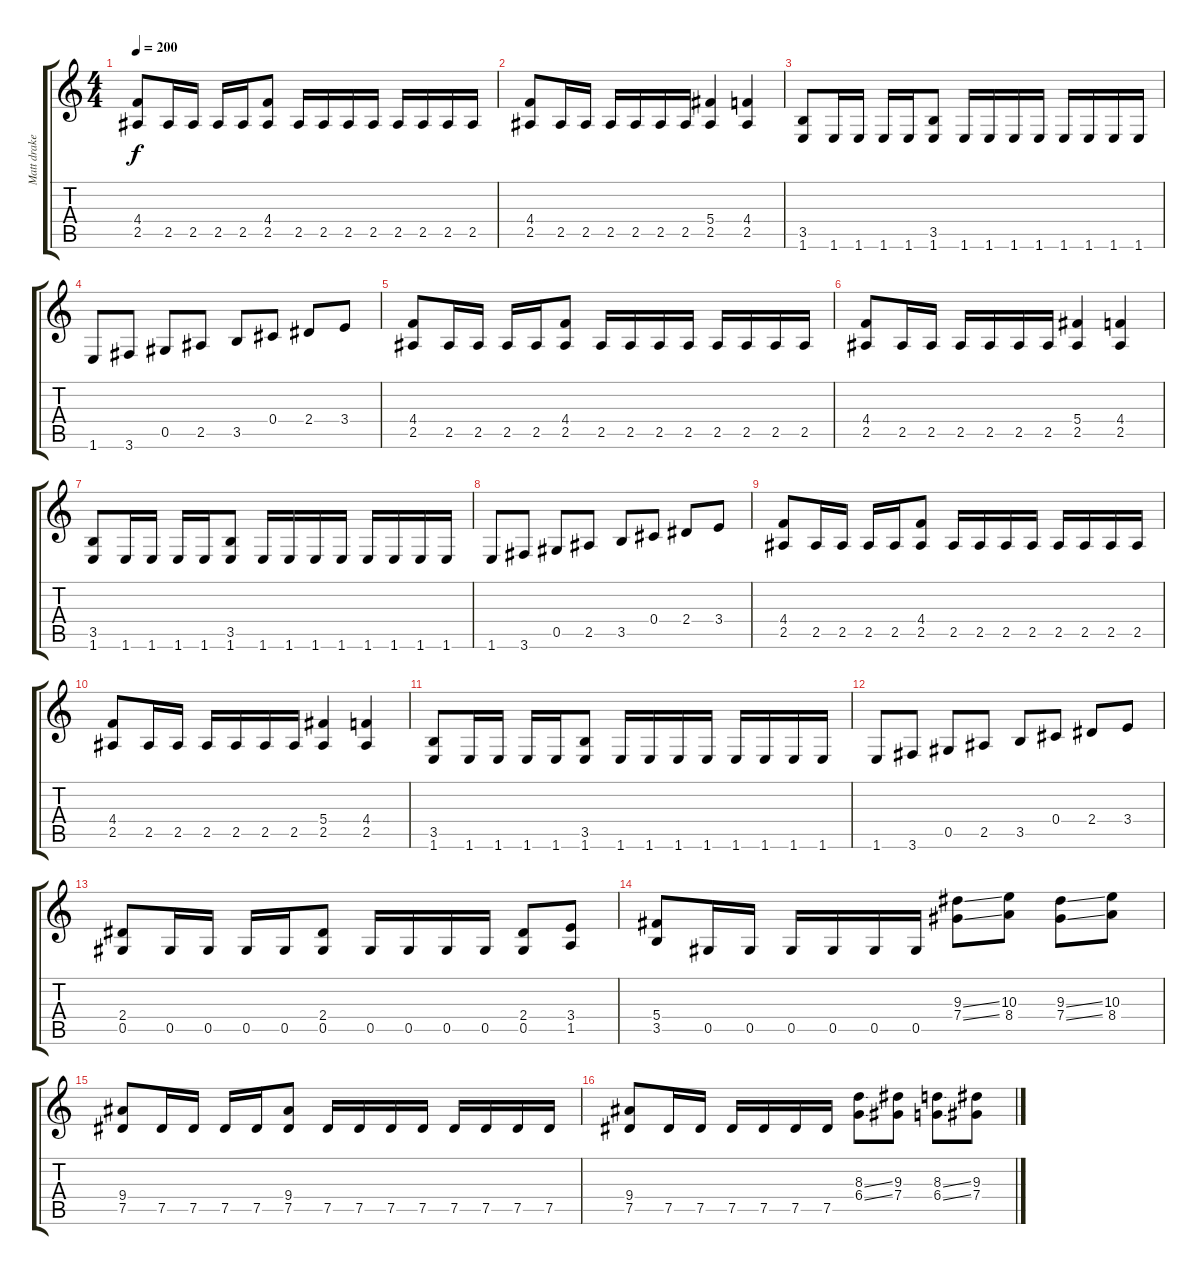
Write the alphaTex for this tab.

\track ("Matt drake" "Matt drake") {instrument distortionguitar}
\staff {score tabs}
\tuning (Eb4 Bb3 Gb3 Db3 Ab2 Eb2) {hide}
\ts (4 4)
\tempo 200
\clef g2
\ks c
(4.4 2.5).8{dy f} 2.5.16 2.5.16 2.5.16 2.5.16 (4.4 2.5).8 2.5.16 2.5.16 2.5.16 2.5.16 2.5.16 2.5.16 2.5.16 2.5.16 |
(4.4 2.5).8 2.5.16 2.5.16 2.5.16 2.5.16 2.5.16 2.5.16 (5.4 2.5).4 (4.4 2.5).4 |
(3.5 1.6).8 1.6.16 1.6.16 1.6.16 1.6.16 (3.5 1.6).8 1.6.16 1.6.16 1.6.16 1.6.16 1.6.16 1.6.16 1.6.16 1.6.16 |
1.6.8 3.6.8 0.5.8 2.5.8 3.5.8 0.4.8 2.4.8 3.4.8 |
(4.4 2.5).8 2.5.16 2.5.16 2.5.16 2.5.16 (4.4 2.5).8 2.5.16 2.5.16 2.5.16 2.5.16 2.5.16 2.5.16 2.5.16 2.5.16 |
(4.4 2.5).8 2.5.16 2.5.16 2.5.16 2.5.16 2.5.16 2.5.16 (5.4 2.5).4 (4.4 2.5).4 |
(3.5 1.6).8 1.6.16 1.6.16 1.6.16 1.6.16 (3.5 1.6).8 1.6.16 1.6.16 1.6.16 1.6.16 1.6.16 1.6.16 1.6.16 1.6.16 |
1.6.8 3.6.8 0.5.8 2.5.8 3.5.8 0.4.8 2.4.8 3.4.8 |
(4.4 2.5).8 2.5.16 2.5.16 2.5.16 2.5.16 (4.4 2.5).8 2.5.16 2.5.16 2.5.16 2.5.16 2.5.16 2.5.16 2.5.16 2.5.16 |
(4.4 2.5).8 2.5.16 2.5.16 2.5.16 2.5.16 2.5.16 2.5.16 (5.4 2.5).4 (4.4 2.5).4 |
(3.5 1.6).8 1.6.16 1.6.16 1.6.16 1.6.16 (3.5 1.6).8 1.6.16 1.6.16 1.6.16 1.6.16 1.6.16 1.6.16 1.6.16 1.6.16 |
1.6.8 3.6.8 0.5.8 2.5.8 3.5.8 0.4.8 2.4.8 3.4.8 |
(2.4 0.5).8 0.5.16 0.5.16 0.5.16 0.5.16 (2.4 0.5).8 0.5.16 0.5.16 0.5.16 0.5.16 (2.4 0.5).8 (3.4 1.5).8 |
(5.4 3.5).8 0.5.16 0.5.16 0.5.16 0.5.16 0.5.16 0.5.16 (9.3{ss} 7.4{ss}).8 (10.3 8.4).8 (9.3{ss} 7.4{ss}).8 (10.3 8.4).8 |
(9.4 7.5).8 7.5.16 7.5.16 7.5.16 7.5.16 (9.4 7.5).8 7.5.16 7.5.16 7.5.16 7.5.16 7.5.16 7.5.16 7.5.16 7.5.16 |
(9.4 7.5).8 7.5.16 7.5.16 7.5.16 7.5.16 7.5.16 7.5.16 (8.3{ss} 6.4{ss}).8 (9.3 7.4).8 (8.3{ss} 6.4{ss}).8 (9.3 7.4).8
